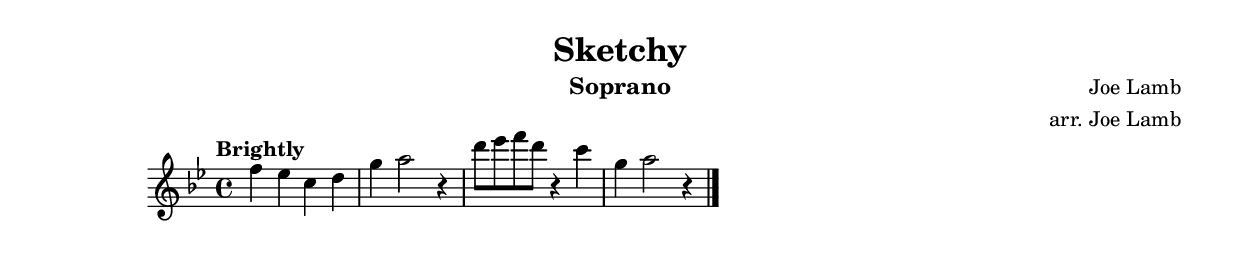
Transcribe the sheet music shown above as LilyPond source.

%%%%% (This is the Soprano part file)
\include "../global.ily"

sopNotes = {

g4 f d e
a b2 r4
e8 f g e r4 d
a b2 r4

}

#(set-global-staff-size 18)

\include "../header.ily"
\header { instrument = "Soprano" }

\score {
  \new Staff {
    \set Staff.midiInstrument = # "soprano saxophone"
    \global
    \new Voice {
      \transpose c bes{
        \relative c'' {
          \Key

          \sopNotes

          \bar "|."
        }
      }
    }
  }
\layout {}
}


\version "2.18.2"  % necessary for upgrading to future LilyPond versions.
